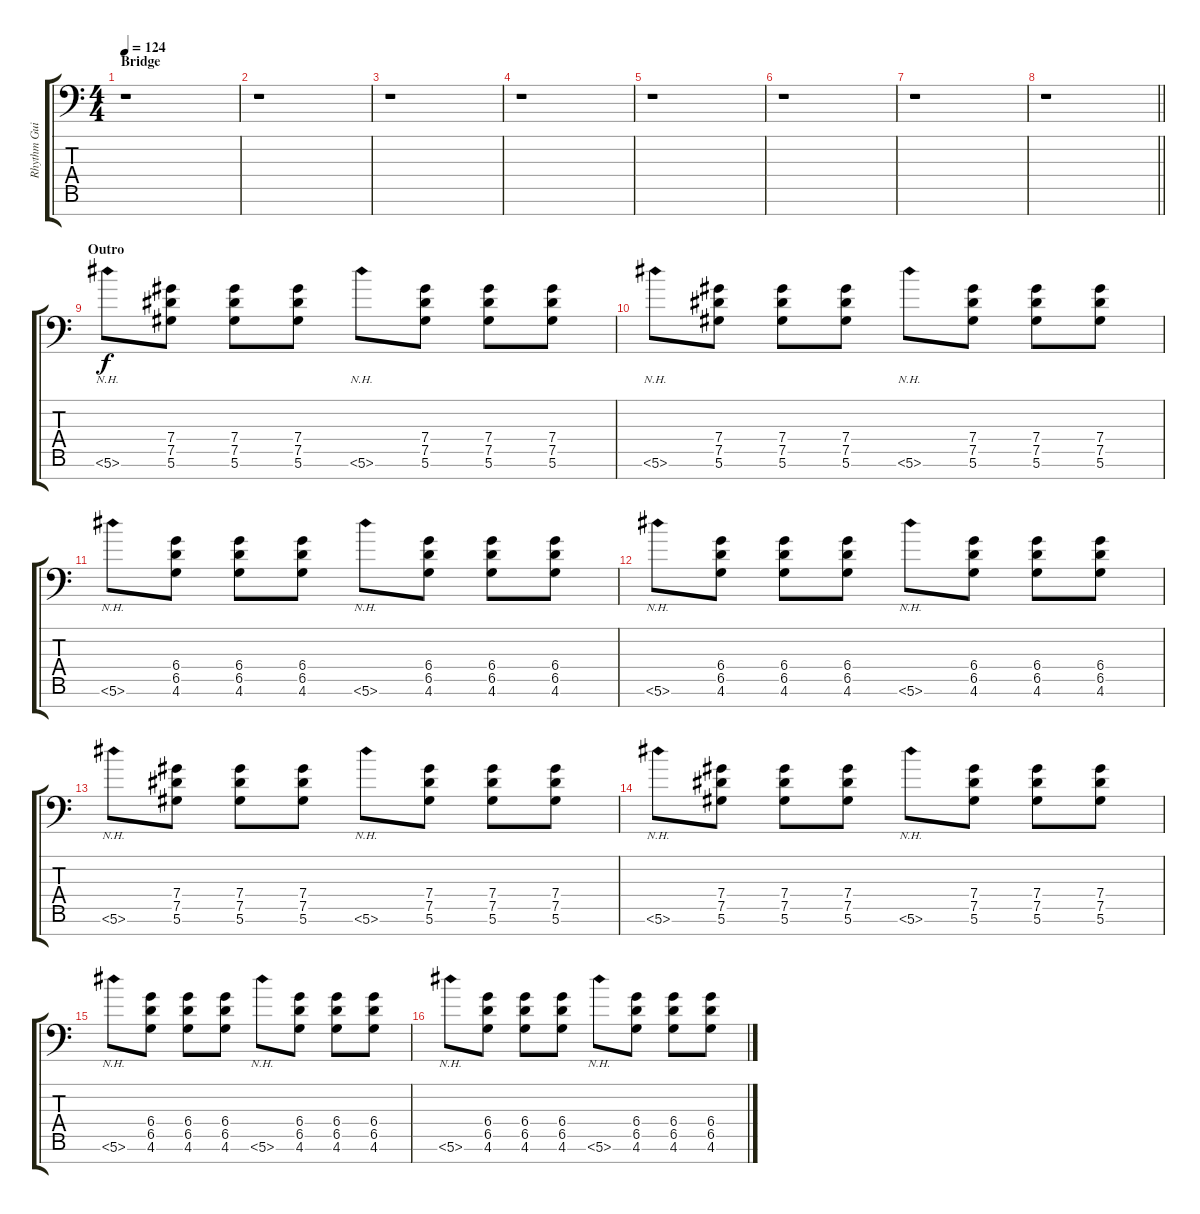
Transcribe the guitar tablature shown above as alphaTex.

\track ("Rhythm Guitar (left)" "Rhythm Gui") {instrument distortionguitar}
\staff {score tabs}
\tuning (Eb4 Bb3 Gb3 Db3 Ab2 Eb2 Bb1) {hide}
\ts (4 4)
\section ("" "Bridge")
\tempo 124
\clef f4
\ks c
r.1{dy f} |
r.1 |
r.1 |
r.1 |
r.1 |
r.1 |
r.1 |
\barLineRight lightlight
r.1 |
\section ("" "Outro")
5.6{nh}.8 (7.4 7.5 5.6).8 (7.4 7.5 5.6).8 (7.4 7.5 5.6).8 5.6{nh}.8 (7.4 7.5 5.6).8 (7.4 7.5 5.6).8 (7.4 7.5 5.6).8 |
5.6{nh}.8 (7.4 7.5 5.6).8 (7.4 7.5 5.6).8 (7.4 7.5 5.6).8 5.6{nh}.8 (7.4 7.5 5.6).8 (7.4 7.5 5.6).8 (7.4 7.5 5.6).8 |
5.6{nh}.8 (6.4 6.5 4.6).8 (6.4 6.5 4.6).8 (6.4 6.5 4.6).8 5.6{nh}.8 (6.4 6.5 4.6).8 (6.4 6.5 4.6).8 (6.4 6.5 4.6).8 |
5.6{nh}.8 (6.4 6.5 4.6).8 (6.4 6.5 4.6).8 (6.4 6.5 4.6).8 5.6{nh}.8 (6.4 6.5 4.6).8 (6.4 6.5 4.6).8 (6.4 6.5 4.6).8 |
5.6{nh}.8 (7.4 7.5 5.6).8 (7.4 7.5 5.6).8 (7.4 7.5 5.6).8 5.6{nh}.8 (7.4 7.5 5.6).8 (7.4 7.5 5.6).8 (7.4 7.5 5.6).8 |
5.6{nh}.8 (7.4 7.5 5.6).8 (7.4 7.5 5.6).8 (7.4 7.5 5.6).8 5.6{nh}.8 (7.4 7.5 5.6).8 (7.4 7.5 5.6).8 (7.4 7.5 5.6).8 |
5.6{nh}.8 (6.4 6.5 4.6).8 (6.4 6.5 4.6).8 (6.4 6.5 4.6).8 5.6{nh}.8 (6.4 6.5 4.6).8 (6.4 6.5 4.6).8 (6.4 6.5 4.6).8 |
5.6{nh}.8 (6.4 6.5 4.6).8 (6.4 6.5 4.6).8 (6.4 6.5 4.6).8 5.6{nh}.8 (6.4 6.5 4.6).8 (6.4 6.5 4.6).8 (6.4 6.5 4.6).8
